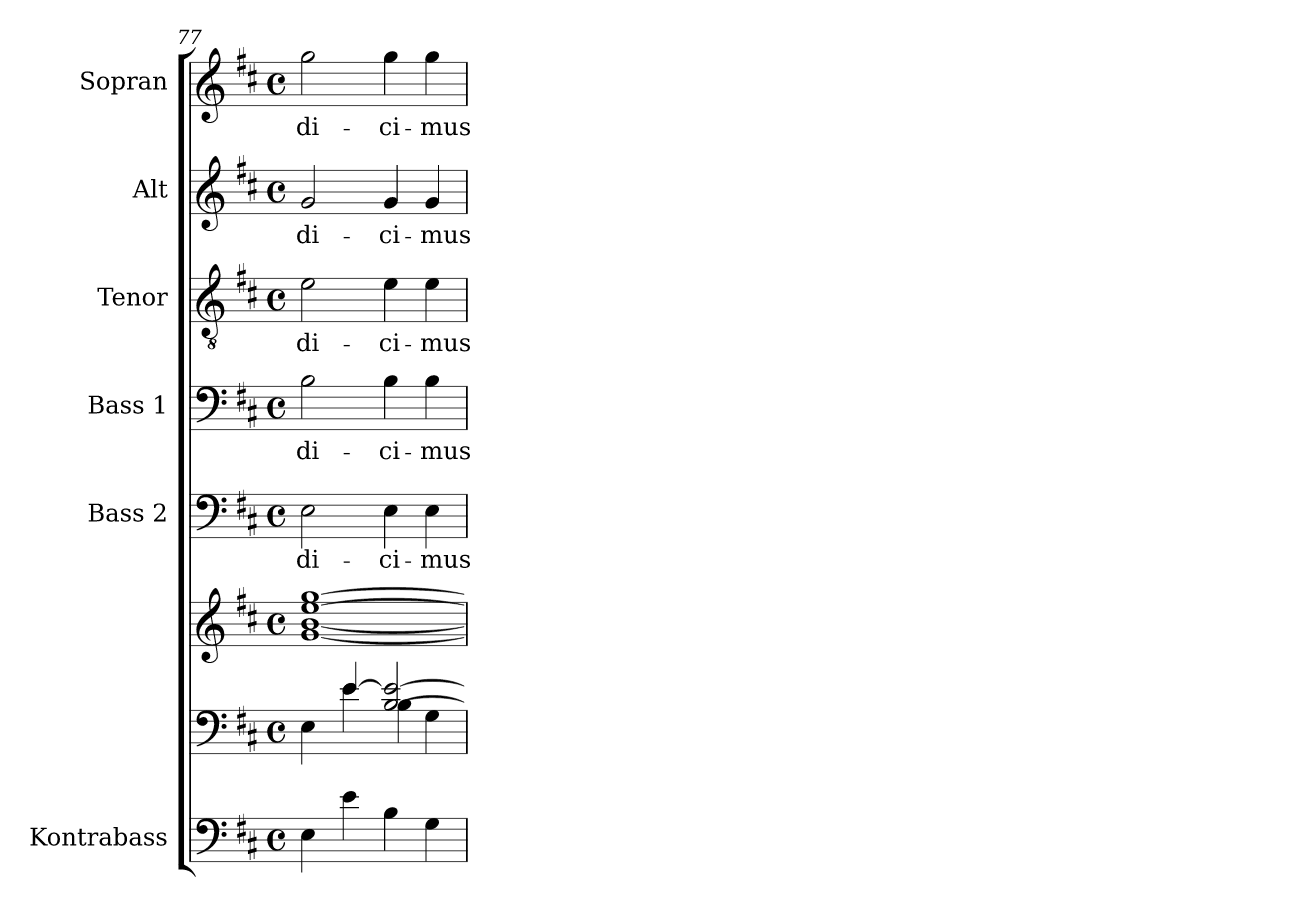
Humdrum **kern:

**kern	**kern	**kern	**kern	**text	**kern	**text	**kern	**text	**kern	**text	**kern	**text
*part7	*part6	*part6	*part5	*part5	*part4	*part4	*part3	*part3	*part2	*part2	*part1	*part1
*staff8	*staff7	*staff6	*staff5	*staff5	*staff4	*staff4	*staff3	*staff3	*staff2	*staff2	*staff1	*staff1
*I"Kontrabass	*	*	*I"Bass 2	*	*I"Bass 1	*	*I"Tenor	*	*I"Alt	*	*I"Sopran	*
*I'Kb.	*	*	*I'B. 2	*	*I'B. 1	*	*I'T.	*	*I'A.	*	*I'S.	*
*clefF4	*clefF4	*clefG2	*clefF4	*	*clefF4	*	*clefGv2	*	*clefG2	*	*clefG2	*
*ITrd7c12	*	*	*	*	*	*	*	*	*	*	*	*
*k[f#c#]	*k[f#c#]	*k[f#c#]	*k[f#c#]	*	*k[f#c#]	*	*k[f#c#]	*	*k[f#c#]	*	*k[f#c#]	*
*D:	*D:	*D:	*D:	*	*D:	*	*D:	*	*D:	*	*D:	*
*M4/4	*M4/4	*M4/4	*M4/4	*	*M4/4	*	*M4/4	*	*M4/4	*	*M4/4	*
*met(c)	*met(c)	*met(c)	*met(c)	*	*met(c)	*	*met(c)	*	*met(c)	*	*met(c)	*
=77	=77	=77	=77	=77	=77	=77	=77	=77	=77	=77	=77	=77
*	*^	*^	*	*	*	*	*	*	*	*	*	*
!	!	!	!	!	!	!LO:LY:b	!	!LO:LY:b	!	!LO:LY:b	!	!LO:LY:b	!	!LO:LY:b
4EE\	4ryy	4E\	[>1ee [>1gg	[<1g [<1b	2E\	-di-	2B\	-di-	2e\	-di-	2g/	-di-	2gg\	-di-
4E\	[>4e/	4e\	.	.	.	.	.	.	.	.	.	.	.	.
!	!	!	!	!	!	!LO:LY:b	!	!LO:LY:b	!	!LO:LY:b	!	!LO:LY:b	!	!LO:LY:b
4BB\	[>2B/ 2e/_	4B\	.	.	4E\	-ci-	4B\	-ci-	4e\	-ci-	4g/	-ci-	4gg\	-ci-
!	!	!	!	!	!	!LO:LY:b	!	!LO:LY:b	!	!LO:LY:b	!	!LO:LY:b	!	!LO:LY:b
4GG\	.	4G\	.	.	4E\	-mus	4B\	-mus	4e\	-mus	4g/	-mus	4gg\	-mus
*	*v	*v	*	*	*	*	*	*	*	*	*	*	*	*
*	*	*v	*v	*	*	*	*	*	*	*	*	*	*
=	=	=	=	=	=	=	=	=	=	=	=	=
*-	*-	*-	*-	*-	*-	*-	*-	*-	*-	*-	*-	*-
